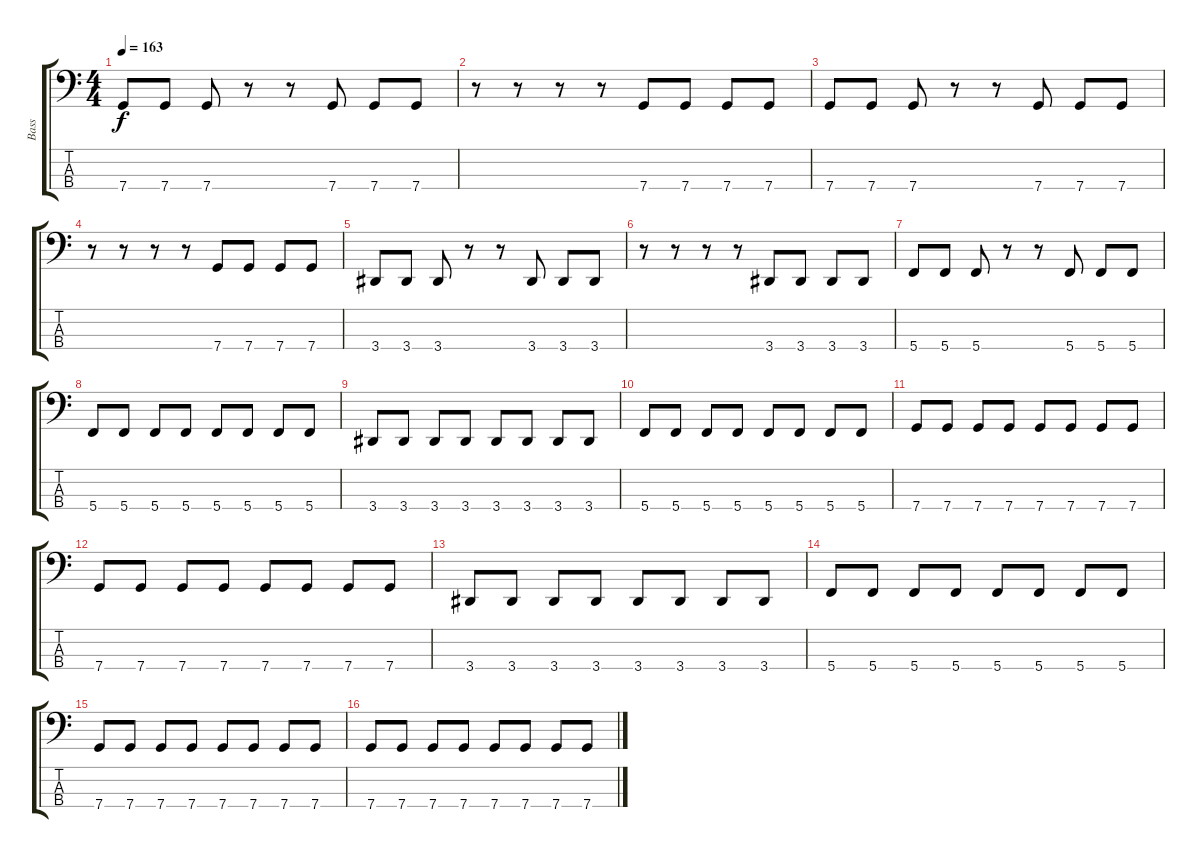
\track ("Bass" "Bass") {instrument electricbasspick}
\staff {score tabs}
\tuning (F2 C2 G1 C1) {hide}
\ts (4 4)
\tempo 163
\clef f4
\ks c
7.4.8{dy f} 7.4.8 7.4.8 r.8 r.8 7.4.8 7.4.8 7.4.8 |
r.8 r.8 r.8 r.8 7.4.8 7.4.8 7.4.8 7.4.8 |
7.4.8 7.4.8 7.4.8 r.8 r.8 7.4.8 7.4.8 7.4.8 |
r.8 r.8 r.8 r.8 7.4.8 7.4.8 7.4.8 7.4.8 |
3.4.8 3.4.8 3.4.8 r.8 r.8 3.4.8 3.4.8 3.4.8 |
r.8 r.8 r.8 r.8 3.4.8 3.4.8 3.4.8 3.4.8 |
5.4.8 5.4.8 5.4.8 r.8 r.8 5.4.8 5.4.8 5.4.8 |
5.4.8 5.4.8 5.4.8 5.4.8 5.4.8 5.4.8 5.4.8 5.4.8 |
3.4.8 3.4.8 3.4.8 3.4.8 3.4.8 3.4.8 3.4.8 3.4.8 |
5.4.8 5.4.8 5.4.8 5.4.8 5.4.8 5.4.8 5.4.8 5.4.8 |
7.4.8 7.4.8 7.4.8 7.4.8 7.4.8 7.4.8 7.4.8 7.4.8 |
7.4.8 7.4.8 7.4.8 7.4.8 7.4.8 7.4.8 7.4.8 7.4.8 |
3.4.8 3.4.8 3.4.8 3.4.8 3.4.8 3.4.8 3.4.8 3.4.8 |
5.4.8 5.4.8 5.4.8 5.4.8 5.4.8 5.4.8 5.4.8 5.4.8 |
7.4.8 7.4.8 7.4.8 7.4.8 7.4.8 7.4.8 7.4.8 7.4.8 |
7.4.8 7.4.8 7.4.8 7.4.8 7.4.8 7.4.8 7.4.8 7.4.8
